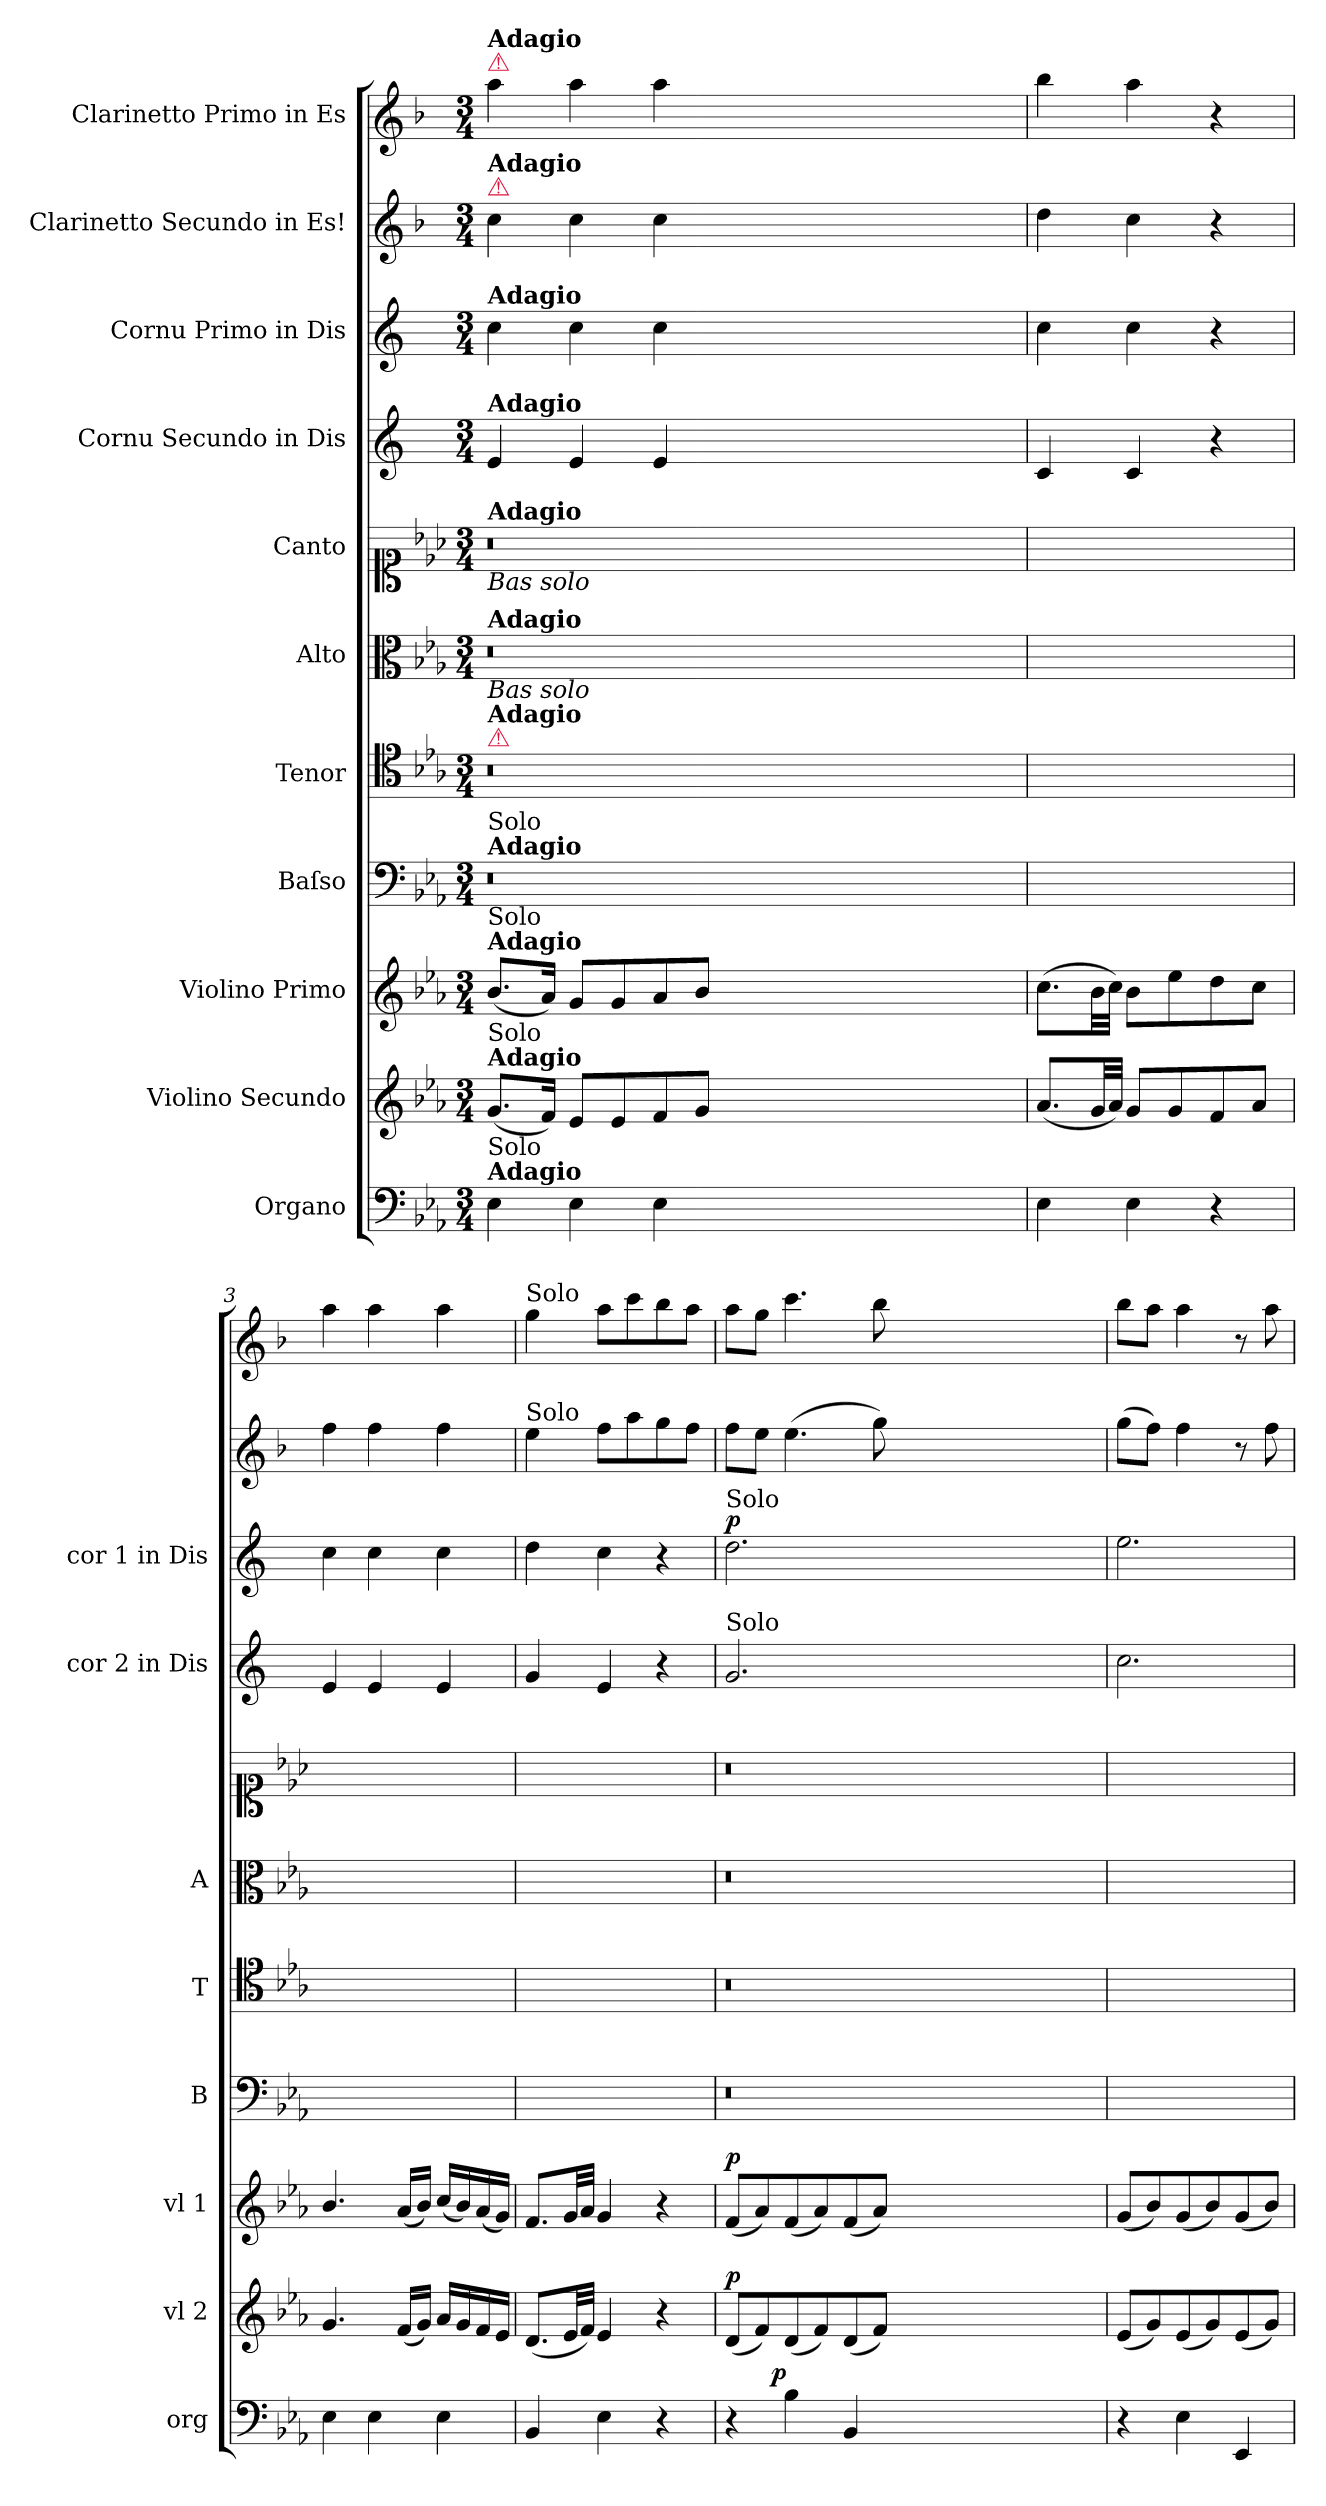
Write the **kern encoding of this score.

**kern	**dynam	**kern	**dynam	**kern	**dynam	**kern	**kern	**kern	**kern	**kern	**kern	**dynam	**kern	**kern
*part11	*part11	*part10	*part10	*part9	*part9	*part8	*part7	*part6	*part5	*part4	*part3	*part3	*part2	*part1
*staff11	*staff11	*staff10	*staff10	*staff9	*staff9	*staff8	*staff7	*staff6	*staff5	*staff4	*staff3	*staff3	*staff2	*staff1
*I"Organo	*	*I"Violino Secundo	*	*I"Violino Primo	*	*I"Baſso	*I"Tenor	*I"Alto	*I"Canto	*I"Cornu Secundo in Dis	*I"Cornu Primo in Dis	*	*I"Clarinetto Secundo in Es!	*I"Clarinetto Primo in Es
*I'org	*	*I'vl 2	*	*I'vl 1	*	*I'B	*I'T	*I'A	*	*I'cor 2 in Dis	*I'cor 1 in Dis	*	*	*
*clefF4	*	*clefG2	*	*clefG2	*	*clefF4	*clefC4	*clefC3	*clefC1	*clefG2	*clefG2	*	*clefG2	*clefG2
*	*	*	*	*	*	*	*	*	*	*ITrd5c9	*ITrd5c9	*	*ITrd1c2	*ITrd1c2
*k[b-e-a-]	*	*k[b-e-a-]	*	*k[b-e-a-]	*	*k[b-e-a-]	*k[b-e-a-]	*k[b-e-a-]	*k[b-e-a-]	*k[b-e-a-]	*k[b-e-a-]	*	*k[b-e-a-]	*k[b-e-a-]
*E-:	*	*E-:	*	*E-:	*	*E-:	*E-:	*E-:	*E-:	*E-:	*E-:	*	*E-:	*E-:
*M3/4	*	*M3/4	*	*M3/4	*	*M3/4	*M3/4	*M3/4	*M3/4	*M3/4	*M3/4	*	*M3/4	*M3/4
=1	=1	=1	=1	=1	=1	=1	=1	=1	=1	=1	=1	=1	=1	=1
!	!	!	!	!	!	!	!	!	!	!	!	!	!	!LO:TX:a:color=crimson:t=⚠
!	!	!	!	!	!	!	!	!	!	!	!	!	!	!LO:TX:a:B:t=Adagio
!	!	!	!	!	!	!	!	!	!	!	!	!	!LO:TX:a:color=crimson:t=⚠	!
!	!	!	!	!	!	!	!	!	!	!	!	!	!LO:TX:a:B:t=Adagio	!
!	!	!	!	!	!	!	!	!	!	!	!LO:TX:a:B:t=Adagio	!	!	!
!	!	!	!	!	!	!	!	!	!	!LO:TX:a:B:t=Adagio	!	!	!	!
!	!	!	!	!	!	!	!	!	!LO:TX:b:i:t=Bas solo	!	!	!	!	!
!	!	!	!	!	!	!	!	!	!LO:TX:a:B:t=Adagio	!	!	!	!	!
!	!	!	!	!	!	!	!	!LO:TX:b:i:t=Bas solo	!	!	!	!	!	!
!	!	!	!	!	!	!	!	!LO:TX:a:B:t=Adagio	!	!	!	!	!	!
!	!	!	!	!	!	!	!LO:TX:a:color=crimson:t=⚠	!	!	!	!	!	!	!
!	!	!	!	!	!	!	!LO:TX:a:B:t=Adagio	!	!	!	!	!	!	!
!	!	!	!	!	!	!LO:TX:a:B:t=Adagio	!	!	!	!	!	!	!	!
!	!	!	!	!	!	!LO:TX:a:t=Solo	!	!	!	!	!	!	!	!
!	!	!	!	!LO:TX:a:B:t=Adagio	!	!	!	!	!	!	!	!	!	!
!	!	!	!	!LO:TX:a:t=Solo	!	!	!	!	!	!	!	!	!	!
!	!	!LO:TX:a:B:t=Adagio	!	!	!	!	!	!	!	!	!	!	!	!
!	!	!LO:TX:a:t=Solo	!	!	!	!	!	!	!	!	!	!	!	!
!LO:TX:a:B:t=Adagio	!	!	!	!	!	!	!	!	!	!	!	!	!	!
!LO:TX:a:t=Solo	!	!	!	!	!	!	!	!	!	!	!	!	!	!
4E-\	.	(8.g/L	.	(8.b-/L	.	0.r	0.r	0.r	0.r	4G/	4e-\	.	4b-\	4gg\
.	.	16f/Jk)	.	16a-/Jk)	.	.	.	.	.	.	.	.	.	.
4E-\	.	8e-/L	.	8g/L	.	.	.	.	.	4G/	4e-\	.	4b-\	4gg\
.	.	8e-/	.	8g/	.	.	.	.	.	.	.	.	.	.
4E-\	.	8f/	.	8a-/	.	.	.	.	.	4G/	4e-\	.	4b-\	4gg\
.	.	8g/J	.	8b-/J	.	.	.	.	.	.	.	.	.	.
0ryy	.	0ryy	.	0ryy	.	.	.	.	.	0ryy	0ryy	.	0ryy	0ryy
4ryy	.	4ryy	.	4ryy	.	.	.	.	.	4ryy	4ryy	.	4ryy	4ryy
=2	=2	=2	=2	=2	=2	=2	=2	=2	=2	=2	=2	=2	=2	=2
4E-\	.	(8.a-/L	.	(8.cc\L	.	2.ryy	2.ryy	2.ryy	2.ryy	4E-/	4e-\	.	4cc\	4aa-\
.	.	32g/LL	.	32b-\LL	.	.	.	.	.	.	.	.	.	.
.	.	32a-/JJJ)	.	32cc\JJJ)	.	.	.	.	.	.	.	.	.	.
4E-\	.	8g/L	.	8b-\L	.	.	.	.	.	4E-/	4e-\	.	4b-\	4gg\
.	.	8g/	.	8ee-\	.	.	.	.	.	.	.	.	.	.
4r	.	8f/	.	8dd\	.	.	.	.	.	4r	4r	.	4r	4r
.	.	8a-/J	.	8cc\J	.	.	.	.	.	.	.	.	.	.
=3	=3	=3	=3	=3	=3	=3	=3	=3	=3	=3	=3	=3	=3	=3
4E-\	.	4.g/	.	4.b-/	.	2.ryy	2.ryy	2.ryy	2.ryy	4G/	4e-\	.	4ee-\	4gg\
4E-\	.	.	.	.	.	.	.	.	.	4G/	4e-\	.	4ee-\	4gg\
.	.	(16f/LL	.	(16a-/LL	.	.	.	.	.	.	.	.	.	.
.	.	16g/JJ)	.	16b-/JJ)	.	.	.	.	.	.	.	.	.	.
4E-\	.	16a-/LL	.	(16cc/LL	.	.	.	.	.	4G/	4e-\	.	4ee-\	4gg\
.	.	16g/	.	16b-/)	.	.	.	.	.	.	.	.	.	.
.	.	16f/	.	(16a-/	.	.	.	.	.	.	.	.	.	.
.	.	16e-/JJ	.	16g/JJ)	.	.	.	.	.	.	.	.	.	.
=4	=4	=4	=4	=4	=4	=4	=4	=4	=4	=4	=4	=4	=4	=4
!	!	!	!	!	!	!	!	!	!	!	!	!	!	!LO:TX:a:t=Solo
!	!	!	!	!	!	!	!	!	!	!	!	!	!LO:TX:a:t=Solo	!
4BB-/	.	(8.d/L	.	8.f/L	.	2.ryy	2.ryy	2.ryy	2.ryy	4B-/	4f\	.	4dd\	4ff\
.	.	32e-/LL	.	32g/LL	.	.	.	.	.	.	.	.	.	.
.	.	32f/JJJ)	.	32a-/JJJ	.	.	.	.	.	.	.	.	.	.
4E-\	.	4e-/	.	4g/	.	.	.	.	.	4G/	4e-\	.	8ee-\L	8gg\L
.	.	.	.	.	.	.	.	.	.	.	.	.	8gg\	8bb-\
4r	.	4r	.	4r	.	.	.	.	.	4r	4r	.	8ff\	8aa-\
.	.	.	.	.	.	.	.	.	.	.	.	.	8ee-\J	8gg\J
=5	=5	=5	=5	=5	=5	=5	=5	=5	=5	=5	=5	=5	=5	=5
!	!	!	!	!	!	!	!	!	!	!	!LO:TX:a:t=Solo	!	!	!
!	!	!	!	!	!	!	!	!	!	!LO:TX:a:t=Solo	!	!	!	!
!	!	!	!LO:DY:a	!	!LO:DY:a	!	!	!	!	!	!	!LO:DY:a	!	!
4r	.	(8d/L	p.	(8f/L	p.	0.r	0.r	0.r	0.r	2.B-/	2.f\	p.	8ee-\L	8gg\L
.	.	8f/)	.	8a-/)	.	.	.	.	.	.	.	.	8dd\J	8ff\J
!	!LO:DY:a:rj	!	!	!	!	!	!	!	!	!	!	!	!	!
4B-\	p.	(8d/	.	(8f/	.	.	.	.	.	.	.	.	(4.dd\	4.bb-\
.	.	8f/)	.	8a-/)	.	.	.	.	.	.	.	.	.	.
4BB-/	.	(8d/	.	(8f/	.	.	.	.	.	.	.	.	.	.
.	.	8f/J)	.	8a-/J)	.	.	.	.	.	.	.	.	8ff\)	8aa-\
0ryy	.	0ryy	.	0ryy	.	.	.	.	.	0ryy	0ryy	.	0ryy	0ryy
4ryy	.	4ryy	.	4ryy	.	.	.	.	.	4ryy	4ryy	.	4ryy	4ryy
=6	=6	=6	=6	=6	=6	=6	=6	=6	=6	=6	=6	=6	=6	=6
4r	.	(8e-/L	.	(8g/L	.	2.ryy	2.ryy	2.ryy	2.ryy	2.e-\	2.g\	.	(8ff\L	8aa-\L
.	.	8g/)	.	8b-/)	.	.	.	.	.	.	.	.	8ee-\J)	8gg\J
4E-\	.	(8e-/	.	(8g/	.	.	.	.	.	.	.	.	4ee-\	4gg\
.	.	8g/)	.	8b-/)	.	.	.	.	.	.	.	.	.	.
4EE-/	.	(8e-/	.	(8g/	.	.	.	.	.	.	.	.	8r	8r
.	.	8g/J)	.	8b-/J)	.	.	.	.	.	.	.	.	8ee-\	8gg\
=	=	=	=	=	=	=	=	=	=	=	=	=	=	=
*-	*-	*-	*-	*-	*-	*-	*-	*-	*-	*-	*-	*-	*-	*-
